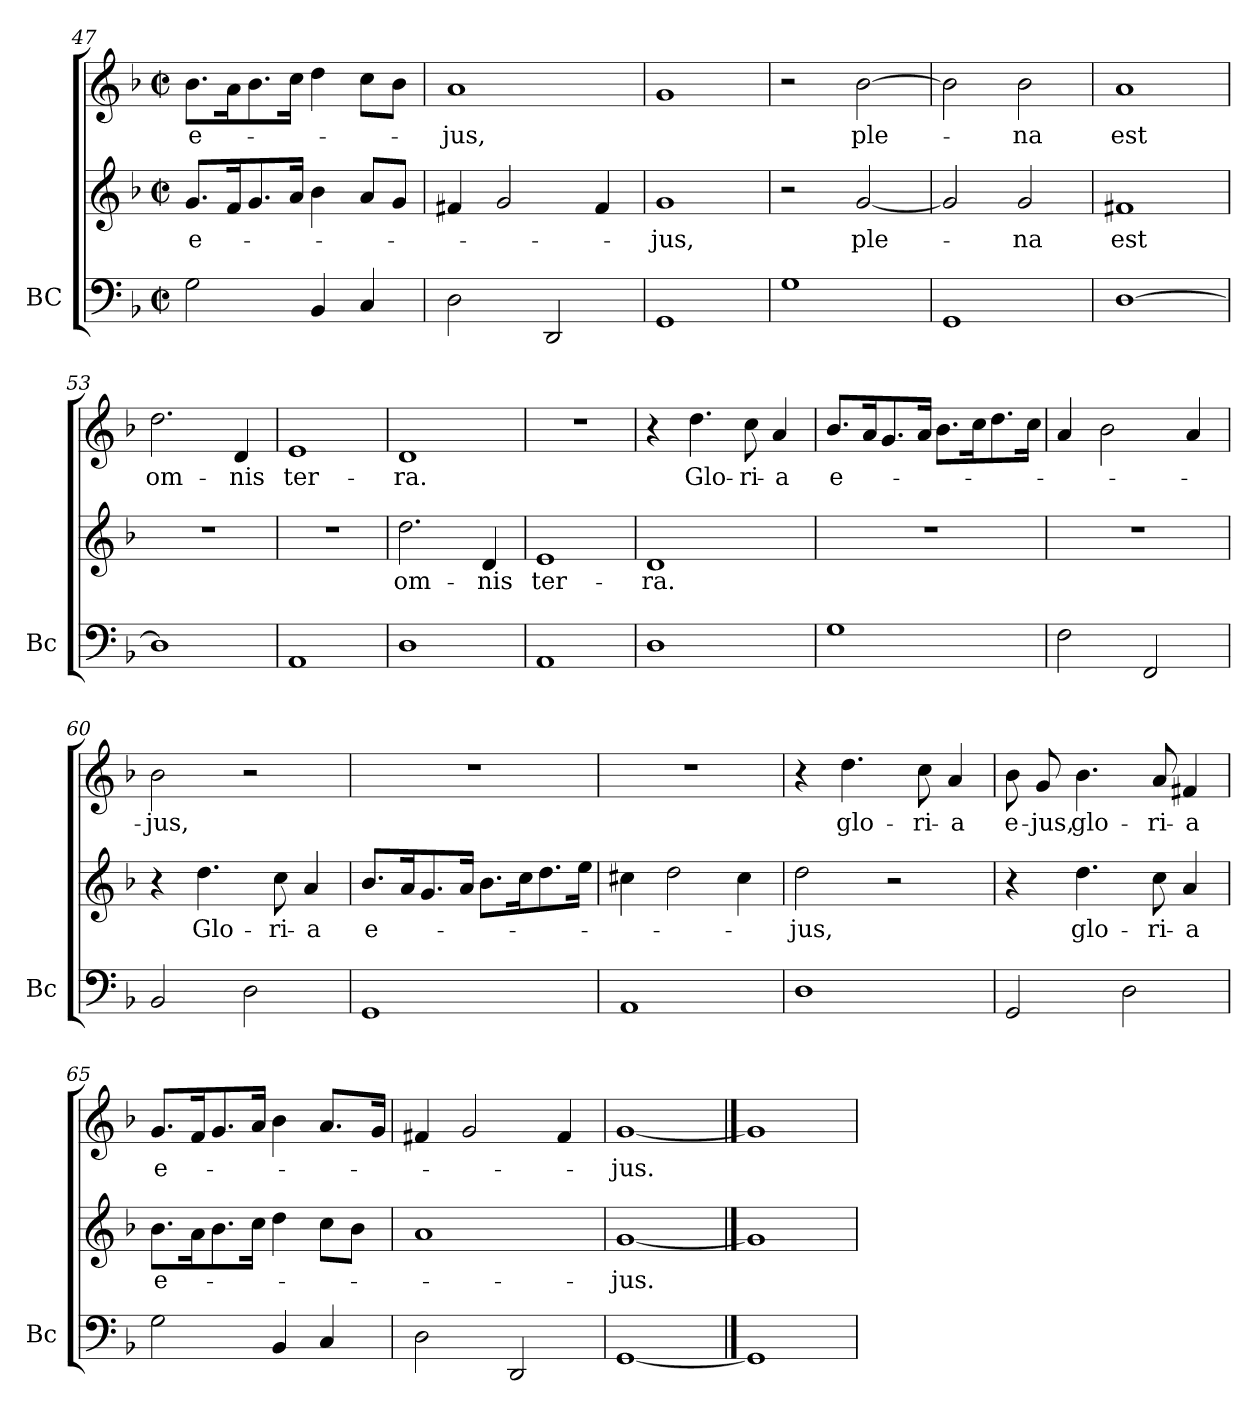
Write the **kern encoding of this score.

**kern	**kern	**text	**kern	**text
*part3	*part2	*part2	*part1	*part1
*staff3	*staff2	*staff2	*staff1	*staff1
*I"BC	*	*	*	*
*I'Bc	*	*	*	*
!!LO:LB:g=z
*clefF4	*clefG2	*	*clefG2	*
*k[b-]	*k[b-]	*	*k[b-]	*
*F:	*F:	*	*F:	*
*M2/2	*M2/2	*	*M2/2	*
*met(c|)	*met(c|)	*	*met(c|)	*
=47	=47	=47	=47	=47
!	!	!LO:LY:b	!	!LO:LY:b
2G\	8.g/L	e-	8.b-\L	e-
.	16f/k	.	16a\k	.
.	8.g/	.	8.b-\	.
.	16a/Jk	.	16cc\Jk	.
4BB-/	4b-\	.	4dd\	.
4C/	8a/L	.	8cc\L	.
.	8g/J	.	8b-\J	.
=48	=48	=48	=48	=48
!	!	!	!	!LO:LY:b
2D\	4f#X/	.	1a	-jus,
.	2g/	.	.	.
2DD/	.	.	.	.
.	4f#/	.	.	.
=49	=49	=49	=49	=49
!	!	!LO:LY:b	!	!
1GG	1g	-jus,	1g	.
=50	=50	=50	=50	=50
1G	2r	.	2r	.
!	!	!LO:LY:b	!	!LO:LY:b
.	[2g/	ple-	[2b-\	ple-
=51	=51	=51	=51	=51
1GG	2g/]	.	2b-\]	.
!	!	!LO:LY:b	!	!LO:LY:b
.	2g/	-na	2b-\	-na
=52	=52	=52	=52	=52
!	!	!LO:LY:b	!	!LO:LY:b
[1D	1f#X	est	1a	est
=53	=53	=53	=53	=53
!	!	!	!	!LO:LY:b
1D]	1r	.	2.dd\	om-
!	!	!	!	!LO:LY:b
.	.	.	4d/	-nis
=54	=54	=54	=54	=54
!	!	!	!	!LO:LY:b
1AA	1r	.	1e	ter-
!!LO:LB:g=z
=55	=55	=55	=55	=55
!	!	!LO:LY:b	!	!LO:LY:b
1D	2.dd\	om-	1d	-ra.
!	!	!LO:LY:b	!	!
.	4d/	-nis	.	.
=56	=56	=56	=56	=56
!	!	!LO:LY:b	!	!
1AA	1e	ter-	1r	.
=57	=57	=57	=57	=57
!	!	!LO:LY:b	!	!
1D	1d	-ra.	4r	.
!	!	!	!	!LO:LY:b
.	.	.	4.dd\	Glo-
!	!	!	!	!LO:LY:b
.	.	.	8cc\	-ri-
!	!	!	!	!LO:LY:b
.	.	.	4a/	-a
=58	=58	=58	=58	=58
!	!	!	!	!LO:LY:b
1G	1r	.	8.b-/L	e-
.	.	.	16a/k	.
.	.	.	8.g/	.
.	.	.	16a/Jk	.
.	.	.	8.b-\L	.
.	.	.	16cc\k	.
.	.	.	8.dd\	.
.	.	.	16cc\Jk	.
=59	=59	=59	=59	=59
2F\	1r	.	4a/	.
.	.	.	2b-\	.
2FF/	.	.	.	.
.	.	.	4a/	.
=60	=60	=60	=60	=60
!	!	!	!	!LO:LY:b
2BB-/	4r	.	2b-\	-jus,
!	!	!LO:LY:b	!	!
.	4.dd\	Glo-	.	.
2D\	.	.	2r	.
!	!	!LO:LY:b	!	!
.	8cc\	-ri-	.	.
!	!	!LO:LY:b	!	!
.	4a/	-a	.	.
=61	=61	=61	=61	=61
!	!	!LO:LY:b	!	!
1GG	8.b-/L	e-	1r	.
.	16a/k	.	.	.
.	8.g/	.	.	.
.	16a/Jk	.	.	.
.	8.b-\L	.	.	.
.	16cc\k	.	.	.
.	8.dd\	.	.	.
.	16ee\Jk	.	.	.
!!LO:LB:g=z
=62	=62	=62	=62	=62
1AA	4cc#X\	.	1r	.
.	2dd\	.	.	.
.	4cc#\	.	.	.
=63	=63	=63	=63	=63
!	!	!LO:LY:b	!	!
1D	2dd\	-jus,	4r	.
!	!	!	!	!LO:LY:b
.	.	.	4.dd\	glo-
.	2r	.	.	.
!	!	!	!	!LO:LY:b
.	.	.	8cc\	-ri-
!	!	!	!	!LO:LY:b
.	.	.	4a/	-a
=64	=64	=64	=64	=64
!	!	!	!	!LO:LY:b
2GG/	4r	.	8b-\	e-
!	!	!	!	!LO:LY:b
.	.	.	8g/	-jus,
!	!	!LO:LY:b	!	!LO:LY:b
.	4.dd\	glo-	4.b-\	glo-
2D\	.	.	.	.
!	!	!LO:LY:b	!	!LO:LY:b
.	8cc\	-ri-	8a/	-ri-
!	!	!LO:LY:b	!	!LO:LY:b
.	4a/	-a	4f#X/	-a
=65	=65	=65	=65	=65
!	!	!LO:LY:b	!	!LO:LY:b
2G\	8.b-\L	e-	8.g/L	e-
.	16a\k	.	16f/k	.
.	8.b-\	.	8.g/	.
.	16cc\Jk	.	16a/Jk	.
4BB-/	4dd\	.	4b-\	.
4C/	8cc\L	.	8.a/L	.
.	8b-\J	.	.	.
.	.	.	16g/Jk	.
=66	=66	=66	=66	=66
*^	*	*	*	*
2D\	4ryy	1a	.	4f#X/	.
.	4ryy	.	.	2g/	.
2DD/	2ryy	.	.	.	.
.	.	.	.	4f#/	.
*v	*v	*	*	*	*
=67	=67	=67	=67	=67
!	!	!LO:LY:b	!	!LO:LY:b
[1GG	[1g	-jus.	[1g	-jus.
==68	==68	==68	==68	==68
1GG]	1g]	.	1g]	.
=	=	=	=	=
*-	*-	*-	*-	*-
